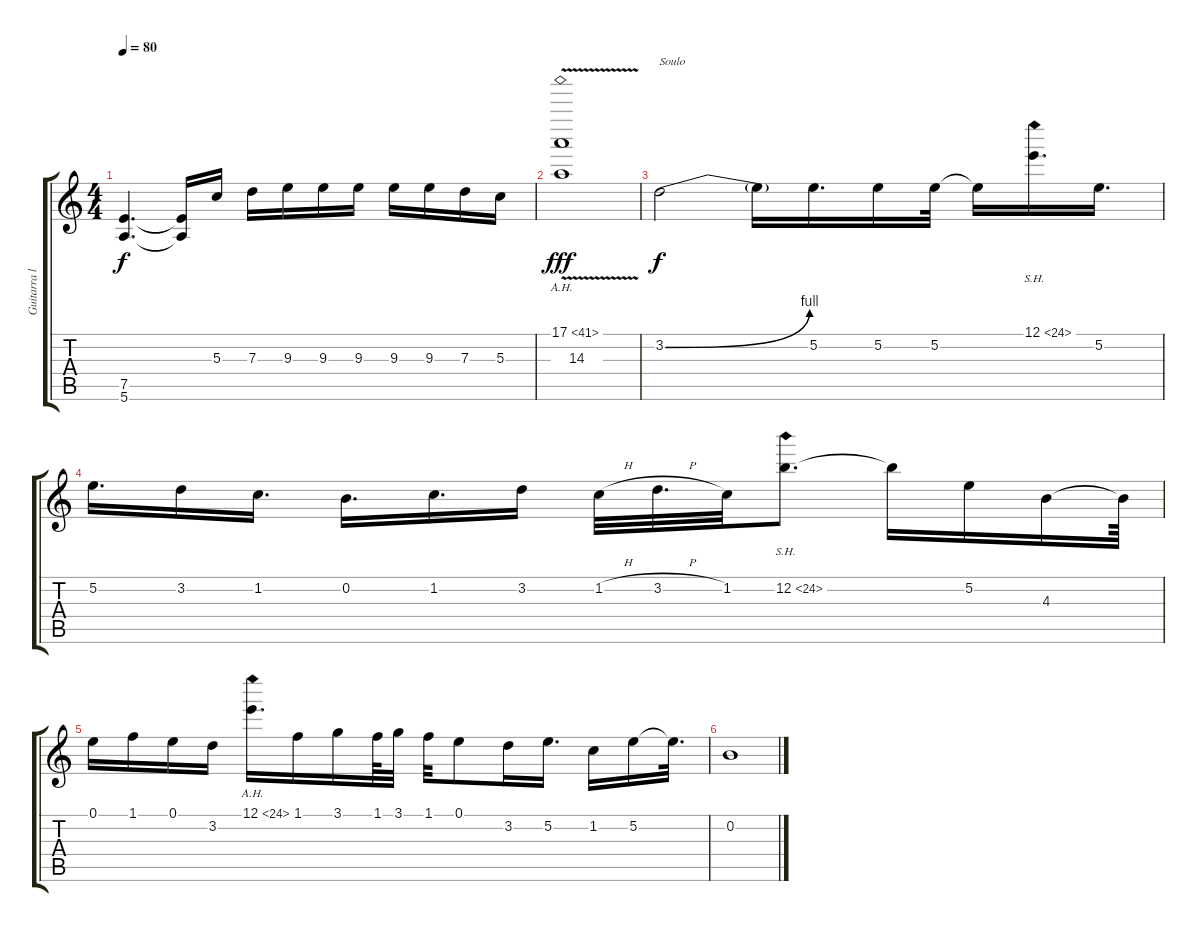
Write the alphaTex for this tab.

\track ("Guitarra lider" "Guitarra l") {instrument overdrivenguitar}
\staff {score tabs}
\tuning (E4 B3 G3 D3 A2 E2) {hide}
\ts (4 4)
\tempo 80
\clef g2
\ks c
(7.5 5.6).4{d dy f} (7.5{t} 5.6{t}).16 5.3.16 7.3.16 9.3.16 9.3.16 9.3.16 9.3.16 9.3.16 7.3.16 5.3.16 |
(17.1{ah 24 v} 14.3{v}).1{dy fff} |
3.2{be (bend 0 0 60 4)}.2{txt "Soulo" dy f} 3.2{t}.16 5.2.16{d} 5.2.16 5.2.32 5.2{t}.16 12.1{sh 12}.16{d} 5.2.16{d} |
5.2.16{d} 3.2.16 1.2.16{d} 0.2.16{d} 1.2.16{d} 3.2.16 1.2{h}.32 3.2{h}.32{d} 1.2.32 12.2{sh 12}.8{d} 12.2{t}.16 5.2.16 4.3.16 4.3{t}.64 |
0.1.16 1.1.16 0.1.16 3.2.16 12.1{ah 12}.16{d} 1.1.16 3.1.16 1.1.64 3.1.32 1.1.32 0.1.8 3.2.16 5.2.16{d} 1.2.16 5.2.16 5.2{t}.32{d} |
0.2.1
